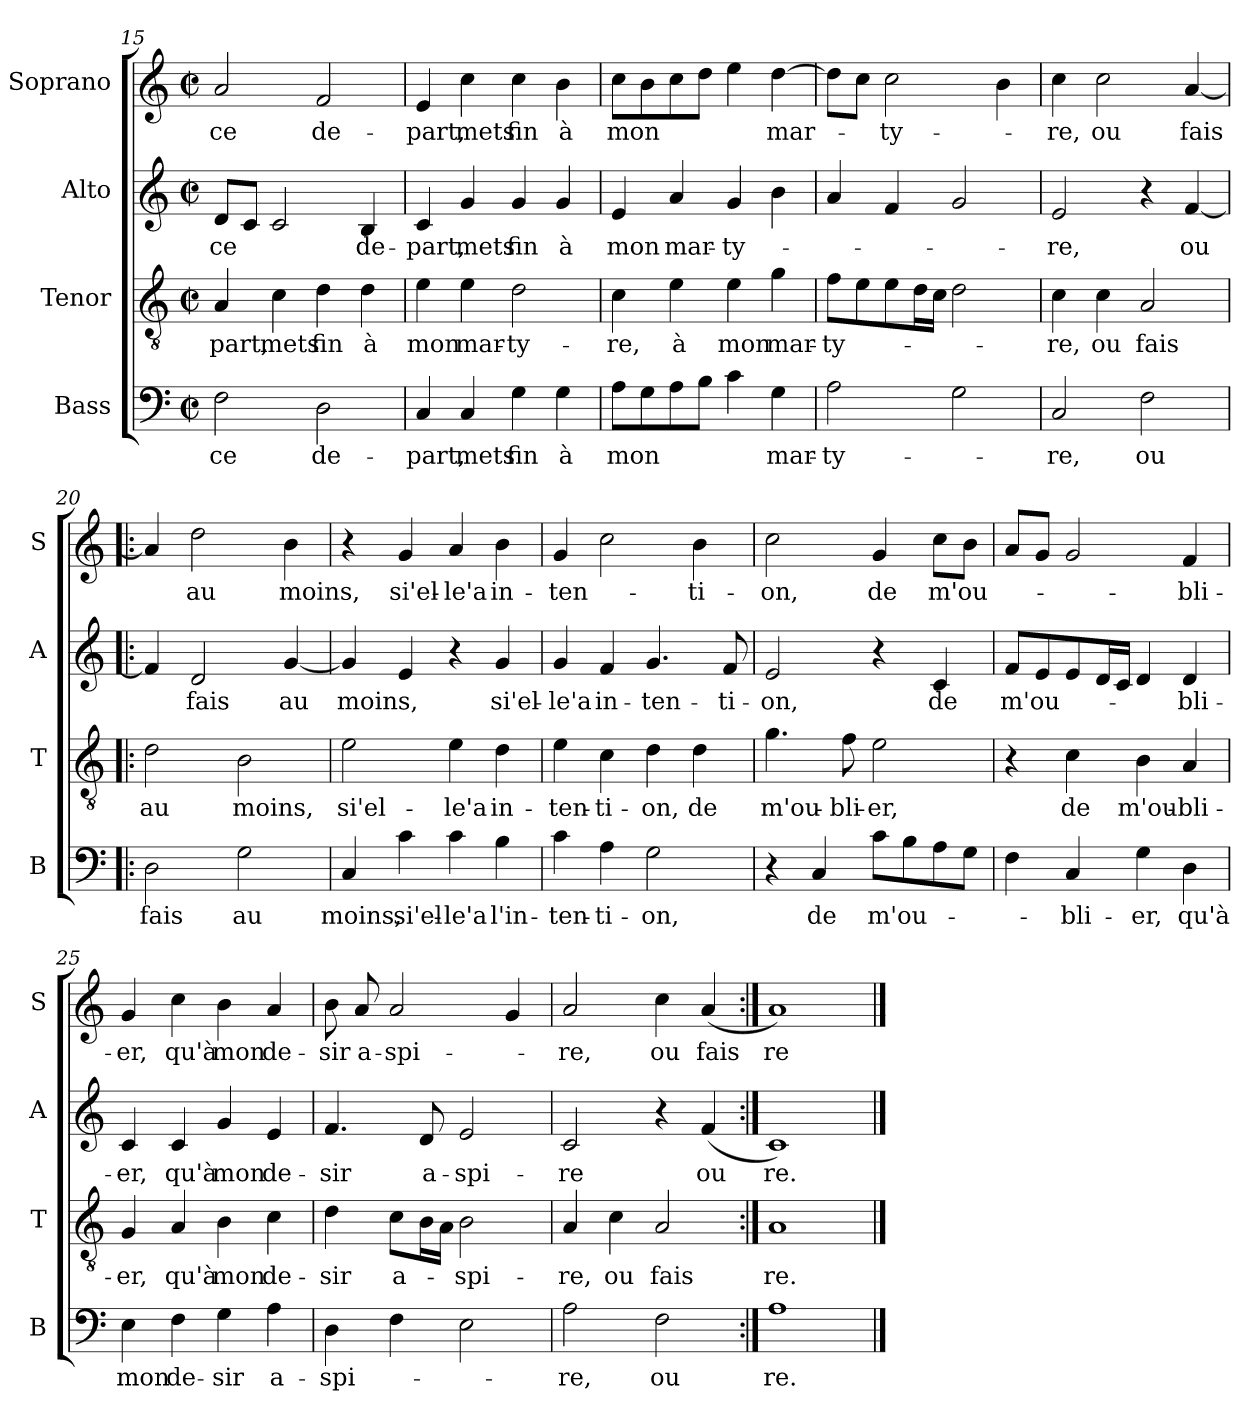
**kern	**text	**kern	**text	**kern	**text	**kern	**text
*part4	*part4	*part3	*part3	*part2	*part2	*part1	*part1
*staff4	*staff4	*staff3	*staff3	*staff2	*staff2	*staff1	*staff1
*I"Bass	*	*I"Tenor	*	*I"Alto	*	*I"Soprano	*
*I'B	*	*I'T	*	*I'A	*	*I'S	*
!!LO:LB:g=z
*clefF4	*	*clefGv2	*	*clefG2	*	*clefG2	*
*k[]	*	*k[]	*	*k[]	*	*k[]	*
*C:	*	*C:	*	*C:	*	*C:	*
*M2/2	*	*M2/2	*	*M2/2	*	*M2/2	*
*met(c|)	*	*met(c|)	*	*met(c|)	*	*met(c|)	*
=15	=15	=15	=15	=15	=15	=15	=15
!	!LO:LY:b	!	!LO:LY:b	!	!LO:LY:b	!	!LO:LY:b
2F\	ce	4A/	-part,	8d/L	ce	2a/	ce
.	.	.	.	8c/J	.	.	.
!	!	!	!LO:LY:b	!	!	!	!
.	.	4c\	mets	2c/	.	.	.
!	!LO:LY:b	!	!LO:LY:b	!	!	!	!LO:LY:b
2D\	de-	4d\	fin	.	.	2f/	de-
!	!	!	!LO:LY:b	!	!LO:LY:b	!	!
.	.	4d\	à	4B/	de-	.	.
=16	=16	=16	=16	=16	=16	=16	=16
!	!LO:LY:b	!	!LO:LY:b	!	!LO:LY:b	!	!LO:LY:b
4C/	-part,	4e\	mon	4c/	-part,	4e/	-part,
!	!LO:LY:b	!	!LO:LY:b	!	!LO:LY:b	!	!LO:LY:b
4C/	mets	4e\	mar-	4g/	mets	4cc\	mets
!	!LO:LY:b	!	!LO:LY:b	!	!LO:LY:b	!	!LO:LY:b
4G\	fin	2d\	-ty-	4g/	fin	4cc\	fin
!	!LO:LY:b	!	!	!	!LO:LY:b	!	!LO:LY:b
4G\	à	.	.	4g/	à	4b\	à
=17	=17	=17	=17	=17	=17	=17	=17
!	!LO:LY:b	!	!LO:LY:b	!	!LO:LY:b	!	!LO:LY:b
8A\L	mon	4c\	-re,	4e/	mon	8cc\L	mon
8G\	.	.	.	.	.	8b\	.
!	!	!	!LO:LY:b	!	!LO:LY:b	!	!
8A\	.	4e\	à	4a/	mar-	8cc\	.
8B\J	.	.	.	.	.	8dd\J	.
!	!	!	!LO:LY:b	!	!LO:LY:b	!	!
4c\	.	4e\	mon	4g/	-ty-	4ee\	.
!	!LO:LY:b	!	!LO:LY:b	!	!	!	!LO:LY:b
4G\	mar-	4g\	mar-	4b\	.	[4dd\	mar-
=18	=18	=18	=18	=18	=18	=18	=18
!	!LO:LY:b	!	!LO:LY:b	!	!	!	!
2A\	-ty-	8f\L	-ty-	4a/	.	8dd\L]	.
.	.	8e\	.	.	.	8cc\J	.
!	!	!	!	!	!	!	!LO:LY:b
.	.	8e\	.	4f/	.	2cc\	-ty-
.	.	16d\L	.	.	.	.	.
.	.	16c\JJ	.	.	.	.	.
2G\	.	2d\	.	2g/	.	.	.
.	.	.	.	.	.	4b\	.
=19	=19	=19	=19	=19	=19	=19	=19
!	!LO:LY:b	!	!LO:LY:b	!	!LO:LY:b	!	!LO:LY:b
2C/	-re,	4c\	-re,	2e/	-re,	4cc\	-re,
!	!	!	!LO:LY:b	!	!	!	!LO:LY:b
.	.	4c\	ou	.	.	2cc\	ou
!	!LO:LY:b	!	!LO:LY:b	!	!	!	!
2F\	ou	2A/	fais	4r	.	.	.
!	!	!	!	!	!LO:LY:b	!	!LO:LY:b
.	.	.	.	[4f/	ou	[4a/	fais
!!LO:LB:g=z
=20!|:	=20!|:	=20!|:	=20!|:	=20!|:	=20!|:	=20!|:	=20!|:
!	!LO:LY:b	!	!LO:LY:b	!	!	!	!
2D\	fais	2d\	au	4f/]	.	4a/]	.
!	!	!	!	!	!LO:LY:b	!	!LO:LY:b
.	.	.	.	2d/	fais	2dd\	au
!	!LO:LY:b	!	!LO:LY:b	!	!	!	!
2G\	au	2B\	moins,	.	.	.	.
!	!	!	!	!	!LO:LY:b	!	!LO:LY:b
.	.	.	.	[4g/	au	4b\	moins,
=21	=21	=21	=21	=21	=21	=21	=21
!	!LO:LY:b	!	!LO:LY:b	!	!LO:LY:b	!	!
4C/	moins,	2e\	si'el-	4g/]	moins,	4r	.
!	!LO:LY:b	!	!	!	!	!	!LO:LY:b
4c\	si'el-	.	.	4e/	.	4g/	si'el-
!	!LO:LY:b	!	!LO:LY:b	!	!	!	!LO:LY:b
4c\	-le'a	4e\	-le'a	4r	.	4a/	-le'a
!	!LO:LY:b	!	!LO:LY:b	!	!LO:LY:b	!	!LO:LY:b
4B\	l'in-	4d\	in-	4g/	si'el-	4b\	in-
=22	=22	=22	=22	=22	=22	=22	=22
!	!LO:LY:b	!	!LO:LY:b	!	!LO:LY:b	!	!LO:LY:b
4c\	-ten-	4e\	-ten-	4g/	-le'a	4g/	-ten-
!	!LO:LY:b	!	!LO:LY:b	!	!LO:LY:b	!	!
4A\	-ti-	4c\	-ti-	4f/	in-	2cc\	.
!	!LO:LY:b	!	!LO:LY:b	!	!LO:LY:b	!	!
2G\	-on,	4d\	-on,	4.g/	-ten-	.	.
!	!	!	!LO:LY:b	!	!	!	!LO:LY:b
.	.	4d\	de	.	.	4b\	-ti-
!	!	!	!	!	!LO:LY:b	!	!
.	.	.	.	8f/	-ti-	.	.
=23	=23	=23	=23	=23	=23	=23	=23
!	!	!	!LO:LY:b	!	!LO:LY:b	!	!LO:LY:b
4r	.	4.g\	m'ou-	2e/	-on,	2cc\	-on,
!	!LO:LY:b	!	!	!	!	!	!
4C/	de	.	.	.	.	.	.
!	!	!	!LO:LY:b	!	!	!	!
.	.	8f\	-bli-	.	.	.	.
!	!LO:LY:b	!	!LO:LY:b	!	!	!	!LO:LY:b
8c\L	m'ou-	2e\	-er,	4r	.	4g/	de
8B\	.	.	.	.	.	.	.
!	!	!	!	!	!LO:LY:b	!	!LO:LY:b
8A\	.	.	.	4c/	de	8cc\L	m'ou-
8G\J	.	.	.	.	.	8b\J	.
=24	=24	=24	=24	=24	=24	=24	=24
!	!	!	!	!	!LO:LY:b	!	!
4F\	.	4r	.	8f/L	m'ou-	8a/L	.
.	.	.	.	8e/	.	8g/J	.
!	!LO:LY:b	!	!LO:LY:b	!	!	!	!
4C/	-bli-	4c\	de	8e/	.	2g/	.
.	.	.	.	16d/L	.	.	.
.	.	.	.	16c/JJ	.	.	.
!	!LO:LY:b	!	!LO:LY:b	!	!	!	!
4G\	-er,	4B\	m'ou-	4d/	.	.	.
!	!LO:LY:b	!	!LO:LY:b	!	!LO:LY:b	!	!LO:LY:b
4D\	qu'à	4A/	-bli-	4d/	-bli-	4f/	-bli-
!!LO:PB:g=z
=25	=25	=25	=25	=25	=25	=25	=25
!	!LO:LY:b	!	!LO:LY:b	!	!LO:LY:b	!	!LO:LY:b
4E\	mon	4G/	-er,	4c/	-er,	4g/	-er,
!	!LO:LY:b	!	!LO:LY:b	!	!LO:LY:b	!	!LO:LY:b
4F\	de-	4A/	qu'à	4c/	qu'à	4cc\	qu'à
!	!LO:LY:b	!	!LO:LY:b	!	!LO:LY:b	!	!LO:LY:b
4G\	-sir	4B\	mon	4g/	mon	4b\	mon
!	!LO:LY:b	!	!LO:LY:b	!	!LO:LY:b	!	!LO:LY:b
4A\	a-	4c\	de-	4e/	de-	4a/	de-
=26	=26	=26	=26	=26	=26	=26	=26
!	!LO:LY:b	!	!LO:LY:b	!	!LO:LY:b	!	!LO:LY:b
4D\	-spi-	4d\	-sir	4.f/	-sir	8b\	-sir
!	!	!	!	!	!	!	!LO:LY:b
.	.	.	.	.	.	8a/	a-
!	!	!	!LO:LY:b	!	!	!	!LO:LY:b
4F\	.	8c\L	a-	.	.	2a/	-spi-
!	!	!	!	!	!LO:LY:b	!	!
.	.	16B\L	.	8d/	a-	.	.
.	.	16A\JJ	.	.	.	.	.
!	!	!	!LO:LY:b	!	!LO:LY:b	!	!
2E\	.	2B\	-spi-	2e/	-spi-	.	.
.	.	.	.	.	.	4g/	.
=27	=27	=27	=27	=27	=27	=27	=27
!	!LO:LY:b	!	!LO:LY:b	!	!LO:LY:b	!	!LO:LY:b
2A\	-re,	4A/	-re,	2c/	-re	2a/	-re,
!	!	!	!LO:LY:b	!	!	!	!
.	.	4c\	ou	.	.	.	.
!	!LO:LY:b	!	!LO:LY:b	!	!	!	!LO:LY:b
2F\	ou	2A/	fais	4r	.	4cc\	ou
!	!	!	!	!	!LO:LY:b	!	!LO:LY:b
.	.	.	.	(<4f/	ou	(<4a/	fais
=28:|!	=28:|!	=28:|!	=28:|!	=28:|!	=28:|!	=28:|!	=28:|!
!	!LO:LY:b	!	!LO:LY:b	!	!LO:LY:b	!	!LO:LY:b
1A	re.	1A	re.	1c)	re.	1a)	re
==	==	==	==	==	==	==	==
*-	*-	*-	*-	*-	*-	*-	*-
